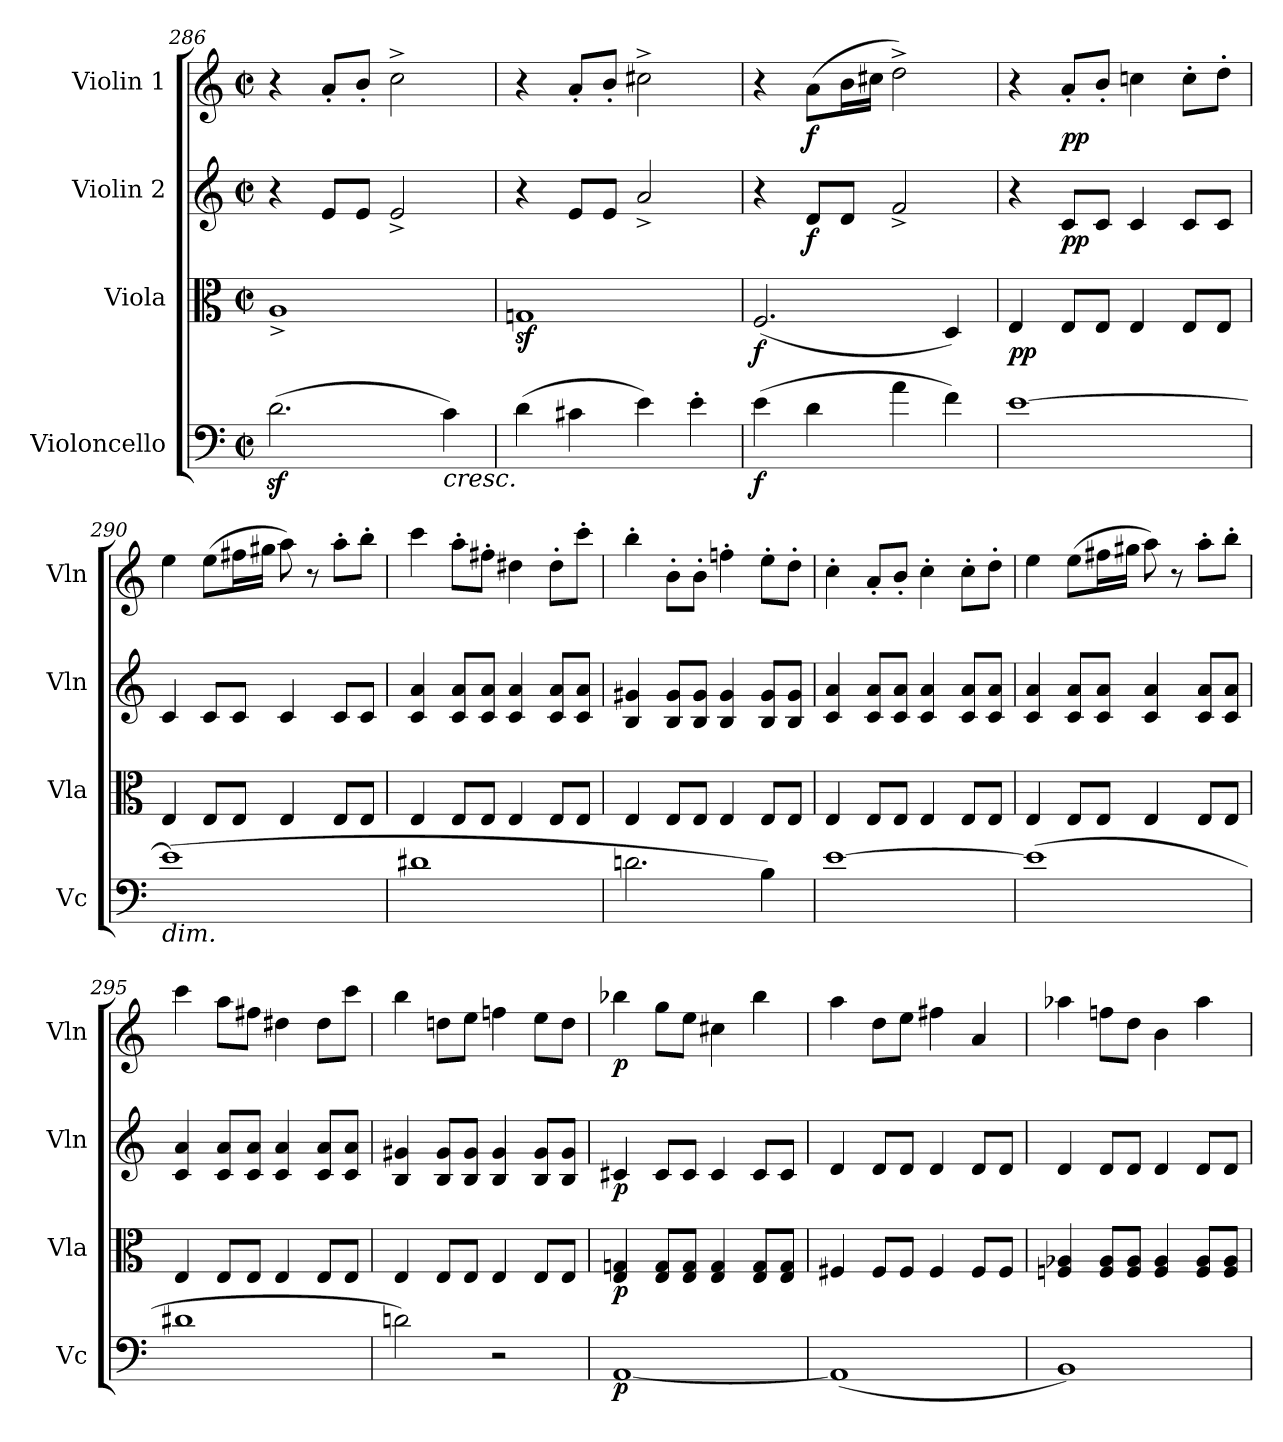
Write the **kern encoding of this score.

**kern	**dynam	**kern	**dynam	**kern	**dynam	**kern	**dynam
*part4	*part4	*part3	*part3	*part2	*part2	*part1	*part1
*staff4	*staff4	*staff3	*staff3	*staff2	*staff2	*staff1	*staff1
*I"Violoncello	*	*I"Viola	*	*I"Violin 2	*	*I"Violin 1	*
*I'Vc	*	*I'Vla	*	*I'Vln	*	*I'Vln	*
*clefF4	*	*clefC3	*	*clefG2	*	*clefG2	*
*k[]	*	*k[]	*	*k[]	*	*k[]	*
*M2/2	*	*M2/2	*	*M2/2	*	*M2/2	*
*met(c|)	*	*met(c|)	*	*met(c|)	*	*met(c|)	*
=286	=286	=286	=286	=286	=286	=286	=286
(2.dz<\	.	1A^	.	4r	.	4r	.
.	.	.	.	8e/L	.	8a'/L	.
.	.	.	.	8e/J	.	8b'/J	.
.	.	.	.	2e^/	.	2cc^\	.
!LO:TX:b:i:t=cresc.	!	!	!	!	!	!	!
4c\)	.	.	.	.	.	.	.
=287	=287	=287	=287	=287	=287	=287	=287
(4d\	.	1Gnz<	.	4r	.	4r	.
4c#X\	.	.	.	8e/L	.	8a'/L	.
.	.	.	.	8e/J	.	8b'/J	.
4e\)	.	.	.	2a^/	.	2cc#X^\	.
4e'\	.	.	.	.	.	.	.
=288	=288	=288	=288	=288	=288	=288	=288
!	!LO:DY:b	!	!LO:DY:b	!	!	!	!
(4e\	f	(2.F/	f	4r	.	4r	.
!	!	!	!	!	!LO:DY:b	!	!LO:DY:b
4d\	.	.	.	8d/L	f	(8a\L	f
.	.	.	.	8d/J	.	16b\L	.
.	.	.	.	.	.	16cc#X\JJ	.
4a\	.	.	.	2f^/	.	2dd^\)	.
4f\)	.	4D/)	.	.	.	.	.
=289	=289	=289	=289	=289	=289	=289	=289
!	!	!	!LO:DY:b	!	!	!	!
[1e	.	4E/	pp	4r	.	4r	.
!	!	!	!	!	!LO:DY:b	!	!LO:DY:b
.	.	8E/L	.	8c/L	pp	8a'/L	pp
.	.	8E/J	.	8c/J	.	8b'/J	.
.	.	4E/	.	4c/	.	4ccn\	.
.	.	8E/L	.	8c/L	.	8cc'\L	.
.	.	8E/J	.	8c/J	.	8dd'\J	.
!!LO:LB:g=z
=290	=290	=290	=290	=290	=290	=290	=290
!LO:TX:b:i:t=dim.	!	!	!	!	!	!	!
(1e]	.	4E/	.	4c/	.	4ee\	.
.	.	8E/L	.	8c/L	.	(8ee\L	.
.	.	8E/J	.	8c/J	.	16ff#X\L	.
.	.	.	.	.	.	16gg#X\JJ	.
.	.	4E/	.	4c/	.	8aa\)	.
.	.	.	.	.	.	8r	.
.	.	8E/L	.	8c/L	.	8aa'\L	.
.	.	8E/J	.	8c/J	.	8bb'\J	.
=291	=291	=291	=291	=291	=291	=291	=291
1d#X	.	4E/	.	4c/ 4a/	.	4ccc\	.
.	.	8E/L	.	8c/ 8a/L	.	8aa'\L	.
.	.	8E/J	.	8c/ 8a/J	.	8ff#X'\J	.
.	.	4E/	.	4c/ 4a/	.	4dd#X\	.
.	.	8E/L	.	8c/ 8a/L	.	8dd#'\L	.
.	.	8E/J	.	8c/ 8a/J	.	8ccc'\J	.
=292	=292	=292	=292	=292	=292	=292	=292
2.dn\	.	4E/	.	4B/ 4g#X/	.	4bb'\	.
.	.	8E/L	.	8B/ 8g#/L	.	8b'\L	.
.	.	8E/J	.	8B/ 8g#/J	.	8b'\J	.
.	.	4E/	.	4B/ 4g#/	.	4ffn'\	.
4B\)	.	8E/L	.	8B/ 8g#/L	.	8ee'\L	.
.	.	8E/J	.	8B/ 8g#/J	.	8dd'\J	.
=293	=293	=293	=293	=293	=293	=293	=293
[1e	.	4E/	.	4c/ 4a/	.	4cc'\	.
.	.	8E/L	.	8c/ 8a/L	.	8a'/L	.
.	.	8E/J	.	8c/ 8a/J	.	8b'/J	.
.	.	4E/	.	4c/ 4a/	.	4cc'\	.
.	.	8E/L	.	8c/ 8a/L	.	8cc'\L	.
.	.	8E/J	.	8c/ 8a/J	.	8dd'\J	.
=294	=294	=294	=294	=294	=294	=294	=294
(1e]	.	4E/	.	4c/ 4a/	.	4ee\	.
.	.	8E/L	.	8c/ 8a/L	.	(8ee\L	.
.	.	8E/J	.	8c/ 8a/J	.	16ff#X\L	.
.	.	.	.	.	.	16gg#X\JJ	.
.	.	4E/	.	4c/ 4a/	.	8aa\)	.
.	.	.	.	.	.	8r	.
.	.	8E/L	.	8c/ 8a/L	.	8aa'\L	.
.	.	8E/J	.	8c/ 8a/J	.	8bb'\J	.
=295	=295	=295	=295	=295	=295	=295	=295
1d#X	.	4E/	.	4c/ 4a/	.	4ccc\	.
.	.	8E/L	.	8c/ 8a/L	.	8aa\L	.
.	.	8E/J	.	8c/ 8a/J	.	8ff#X\J	.
.	.	4E/	.	4c/ 4a/	.	4dd#X\	.
.	.	8E/L	.	8c/ 8a/L	.	8dd#\L	.
.	.	8E/J	.	8c/ 8a/J	.	8ccc\J	.
=296	=296	=296	=296	=296	=296	=296	=296
2dn\)	.	4E/	.	4B/ 4g#X/	.	4bb\	.
.	.	8E/L	.	8B/ 8g#/L	.	8ddn\L	.
.	.	8E/J	.	8B/ 8g#/J	.	8ee\J	.
2r	.	4E/	.	4B/ 4g#/	.	4ffn\	.
.	.	8E/L	.	8B/ 8g#/L	.	8ee\L	.
.	.	8E/J	.	8B/ 8g#/J	.	8dd\J	.
!!LO:LB:g=z
=297	=297	=297	=297	=297	=297	=297	=297
!	!LO:DY:b	!	!LO:DY:b	!	!LO:DY:b	!	!LO:DY:b
[1AA	p	4E/ 4Gn/	p	4c#X/	p	4bb-X\	p
.	.	8E/ 8G/L	.	8c#/L	.	8gg\L	.
.	.	8E/ 8G/J	.	8c#/J	.	8ee\J	.
.	.	4E/ 4G/	.	4c#/	.	4cc#X\	.
.	.	8E/ 8G/L	.	8c#/L	.	4bb-\	.
.	.	8E/ 8G/J	.	8c#/J	.	.	.
!!LO:PB:g=z
=298	=298	=298	=298	=298	=298	=298	=298
(1AA]	.	4F#X/	.	4d/	.	4aa\	.
.	.	8F#/L	.	8d/L	.	8dd\L	.
.	.	8F#/J	.	8d/J	.	8ee\J	.
.	.	4F#/	.	4d/	.	4ff#X\	.
.	.	8F#/L	.	8d/L	.	4a/	.
.	.	8F#/J	.	8d/J	.	.	.
=299	=299	=299	=299	=299	=299	=299	=299
1BB)	.	4Fn/ 4A-X/	.	4d/	.	4aa-X\	.
.	.	8F/ 8A-/L	.	8d/L	.	8ffn\L	.
.	.	8F/ 8A-/J	.	8d/J	.	8dd\J	.
.	.	4F/ 4A-/	.	4d/	.	4b\	.
.	.	8F/ 8A-/L	.	8d/L	.	4aa-\	.
.	.	8F/ 8A-/J	.	8d/J	.	.	.
=	=	=	=	=	=	=	=
*-	*-	*-	*-	*-	*-	*-	*-
